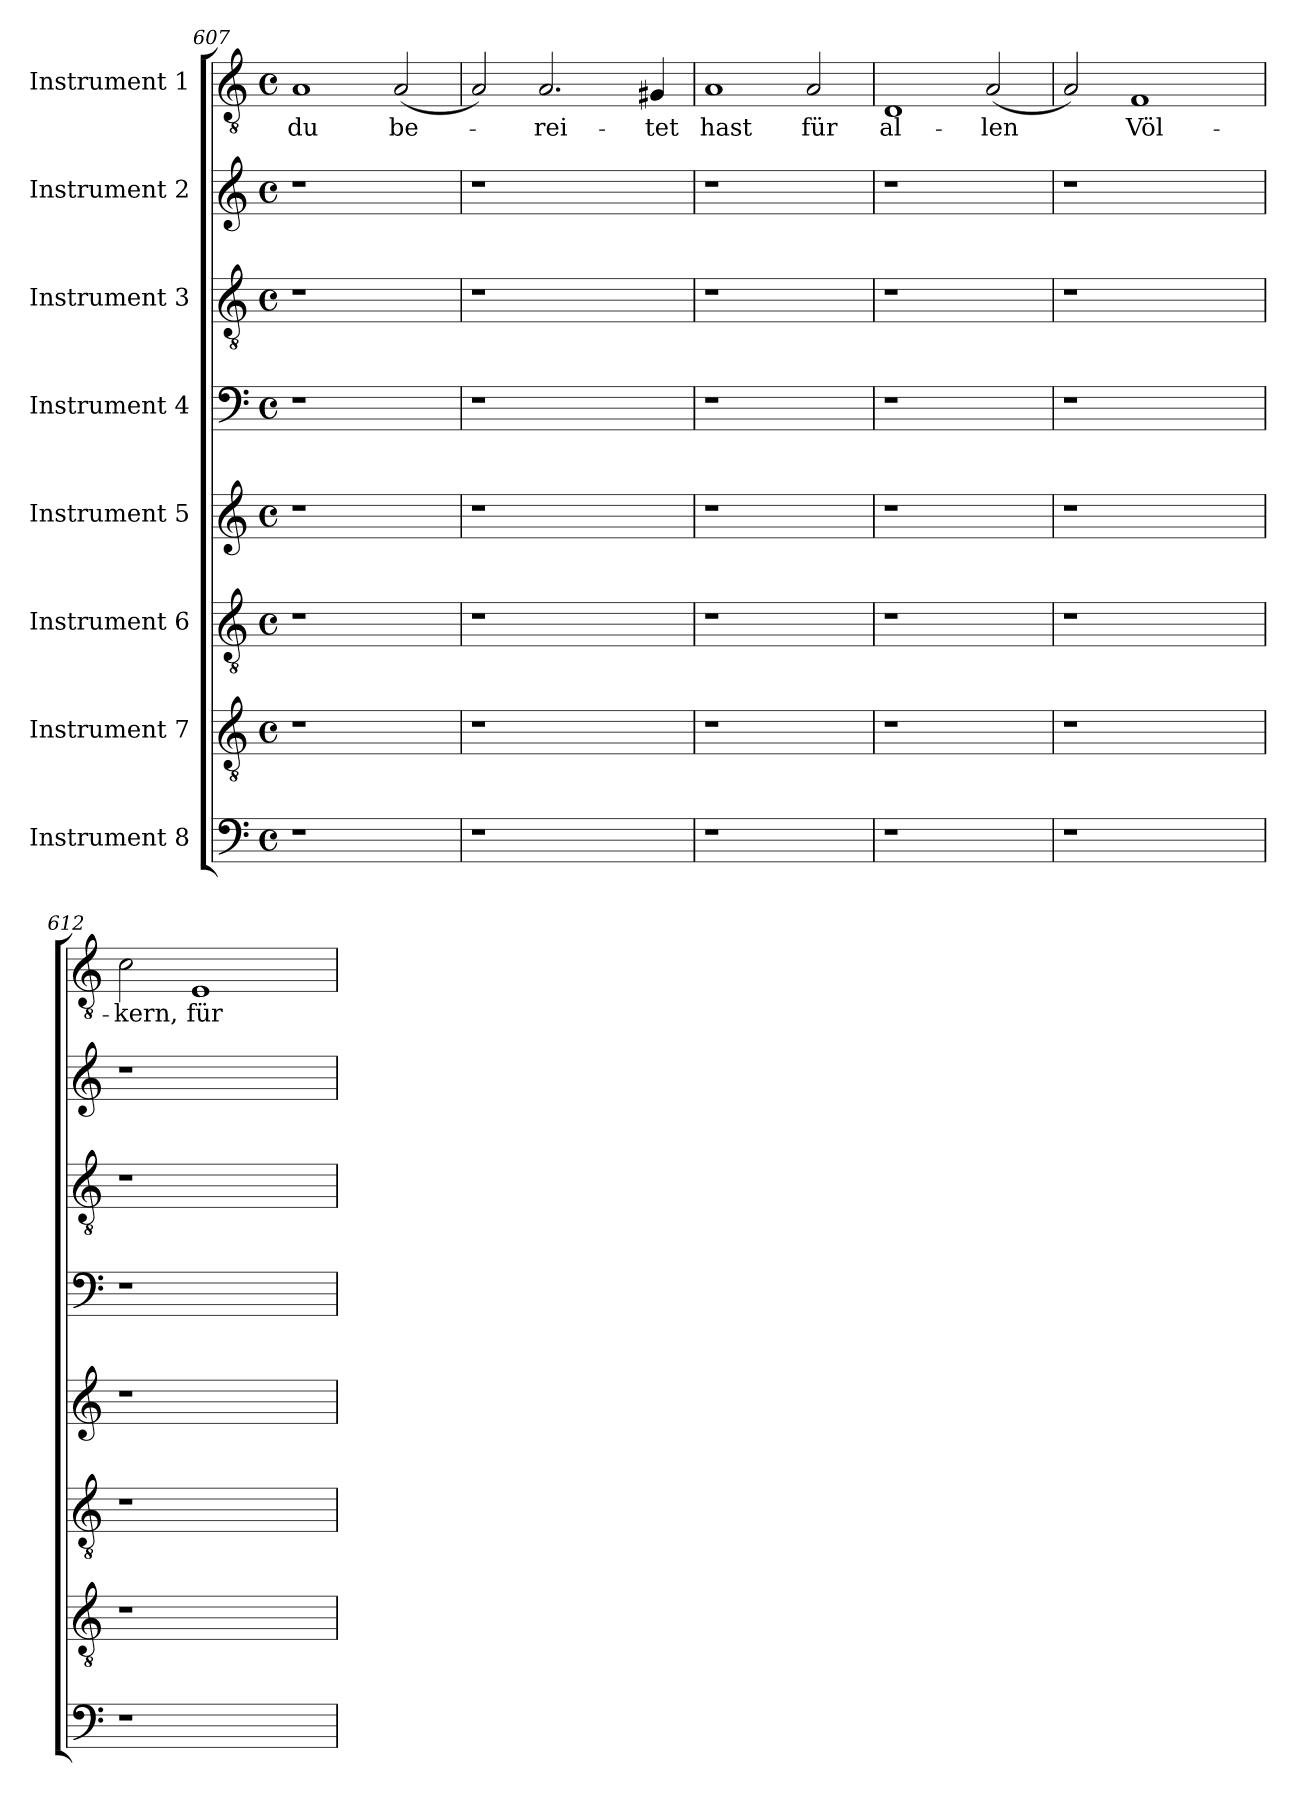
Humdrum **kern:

**kern	**kern	**kern	**kern	**kern	**kern	**kern	**kern	**text
*part8	*part7	*part6	*part5	*part4	*part3	*part2	*part1	*part1
*staff8	*staff7	*staff6	*staff5	*staff4	*staff3	*staff2	*staff1	*staff1
*I"Instrument 8	*I"Instrument 7	*I"Instrument 6	*I"Instrument 5	*I"Instrument 4	*I"Instrument 3	*I"Instrument 2	*I"Instrument 1	*
*clefF4	*clefGv2	*clefGv2	*clefG2	*clefF4	*clefGv2	*clefG2	*clefGv2	*
*M4/4	*M4/4	*M4/4	*M4/4	*M4/4	*M4/4	*M4/4	*M4/4	*
*met(c)	*met(c)	*met(c)	*met(c)	*met(c)	*met(c)	*met(c)	*met(c)	*
=607	=607	=607	=607	=607	=607	=607	=607	=607
!	!	!	!	!	!	!	!	!LO:LY:b:cj
1r	1r	1r	1r	1r	1r	1r	1A	du
!	!	!	!	!	!	!	!	!LO:LY:b:cj
2ryy	2ryy	2ryy	2ryy	2ryy	2ryy	2ryy	(<2A/	be-
=608	=608	=608	=608	=608	=608	=608	=608	=608
1r	1r	1r	1r	1r	1r	1r	2A/)	.
!	!	!	!	!	!	!	!	!LO:LY:b:cj
.	.	.	.	.	.	.	2.A/	-rei-
2ryy	2ryy	2ryy	2ryy	2ryy	2ryy	2ryy	.	.
!	!	!	!	!	!	!	!	!LO:LY:b:cj
.	.	.	.	.	.	.	4G#X/	-tet
!!LO:LB:g=z
=609	=609	=609	=609	=609	=609	=609	=609	=609
!	!	!	!	!	!	!	!	!LO:LY:b:cj
1r	1r	1r	1r	1r	1r	1r	1A	hast
!	!	!	!	!	!	!	!	!LO:LY:b:cj
2ryy	2ryy	2ryy	2ryy	2ryy	2ryy	2ryy	2A/	für
=610	=610	=610	=610	=610	=610	=610	=610	=610
!	!	!	!	!	!	!	!	!LO:LY:b:cj
1r	1r	1r	1r	1r	1r	1r	1D	al-
!	!	!	!	!	!	!	!	!LO:LY:b:cj
2ryy	2ryy	2ryy	2ryy	2ryy	2ryy	2ryy	(<2A/	-len
=611	=611	=611	=611	=611	=611	=611	=611	=611
1r	1r	1r	1r	1r	1r	1r	2A/)	.
!	!	!	!	!	!	!	!	!LO:LY:b:cj
.	.	.	.	.	.	.	1F	Völ-
2ryy	2ryy	2ryy	2ryy	2ryy	2ryy	2ryy	.	.
=612	=612	=612	=612	=612	=612	=612	=612	=612
!	!	!	!	!	!	!	!	!LO:LY:b:cj
1r	1r	1r	1r	1r	1r	1r	2c\	-kern,
!	!	!	!	!	!	!	!	!LO:LY:b:cj
.	.	.	.	.	.	.	1E	für
2ryy	2ryy	2ryy	2ryy	2ryy	2ryy	2ryy	.	.
=	=	=	=	=	=	=	=	=
*-	*-	*-	*-	*-	*-	*-	*-	*-
